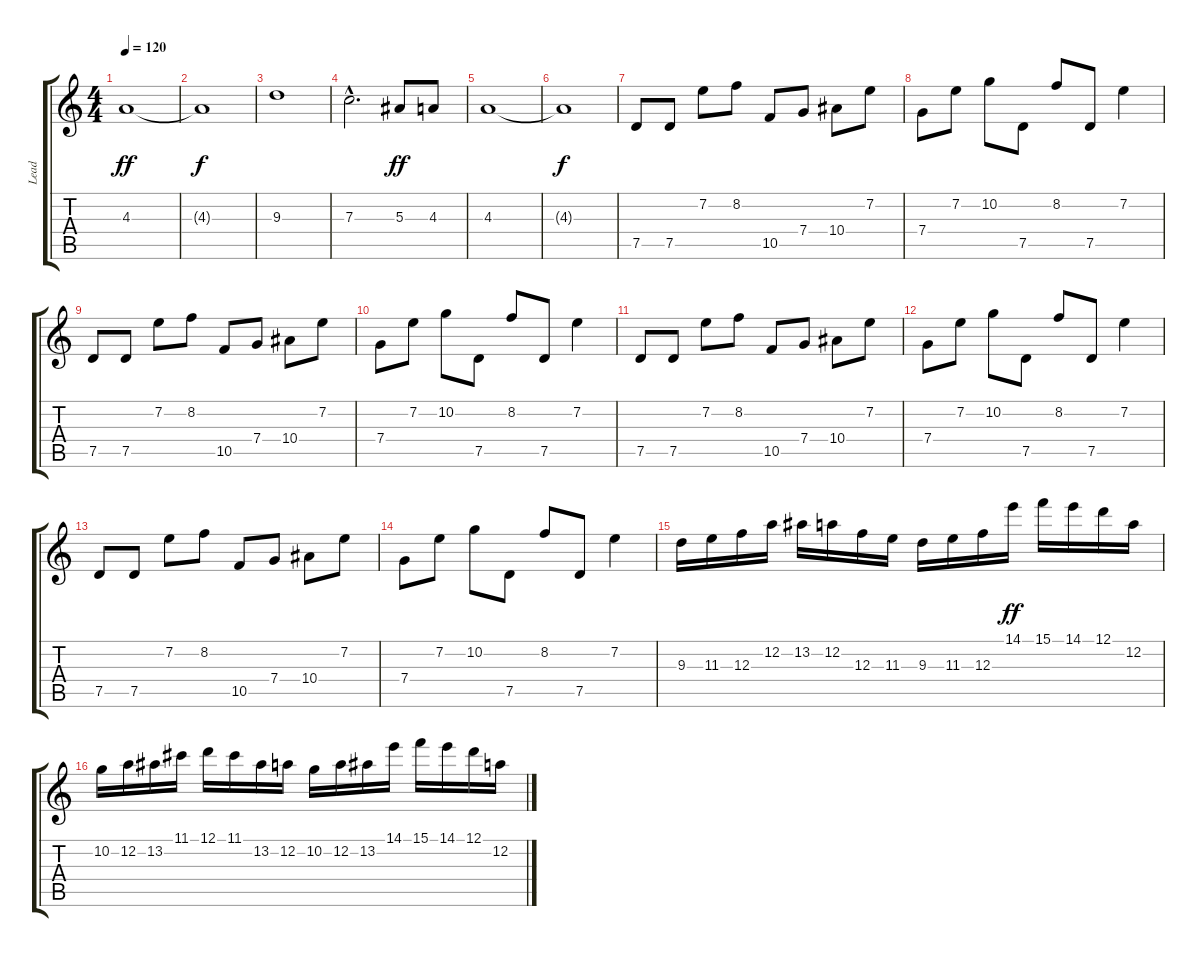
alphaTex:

\track ("Lead" "Lead") {instrument distortionguitar}
\staff {score tabs}
\tuning (D4 A3 F3 C3 G2 D2) {hide}
\ts (4 4)
\tempo 120
\clef g2
\ks c
4.3.1{dy ff} |
4.3{t}.1{dy f} |
9.3.1 |
7.3{hac}.2{d} 5.3.8{dy ff} 4.3.8 |
4.3.1 |
4.3{t}.1{dy f} |
7.5.8 7.5.8 7.2.8 8.2.8 10.5.8 7.4.8 10.4.8 7.2.8 |
7.4.8 7.2.8 10.2.8 7.5.8 8.2.8 7.5.8 7.2.4 |
7.5.8 7.5.8 7.2.8 8.2.8 10.5.8 7.4.8 10.4.8 7.2.8 |
7.4.8 7.2.8 10.2.8 7.5.8 8.2.8 7.5.8 7.2.4 |
7.5.8 7.5.8 7.2.8 8.2.8 10.5.8 7.4.8 10.4.8 7.2.8 |
7.4.8 7.2.8 10.2.8 7.5.8 8.2.8 7.5.8 7.2.4 |
7.5.8 7.5.8 7.2.8 8.2.8 10.5.8 7.4.8 10.4.8 7.2.8 |
7.4.8 7.2.8 10.2.8 7.5.8 8.2.8 7.5.8 7.2.4 |
9.3.16 11.3.16 12.3.16 12.2.16 13.2.16 12.2.16 12.3.16 11.3.16 9.3.16 11.3.16 12.3.16 14.1.16{dy ff} 15.1.16 14.1.16 12.1.16 12.2.16 |
10.2.16 12.2.16 13.2.16 11.1.16 12.1.16 11.1.16 13.2.16 12.2.16 10.2.16 12.2.16 13.2.16 14.1.16 15.1.16 14.1.16 12.1.16 12.2.16
